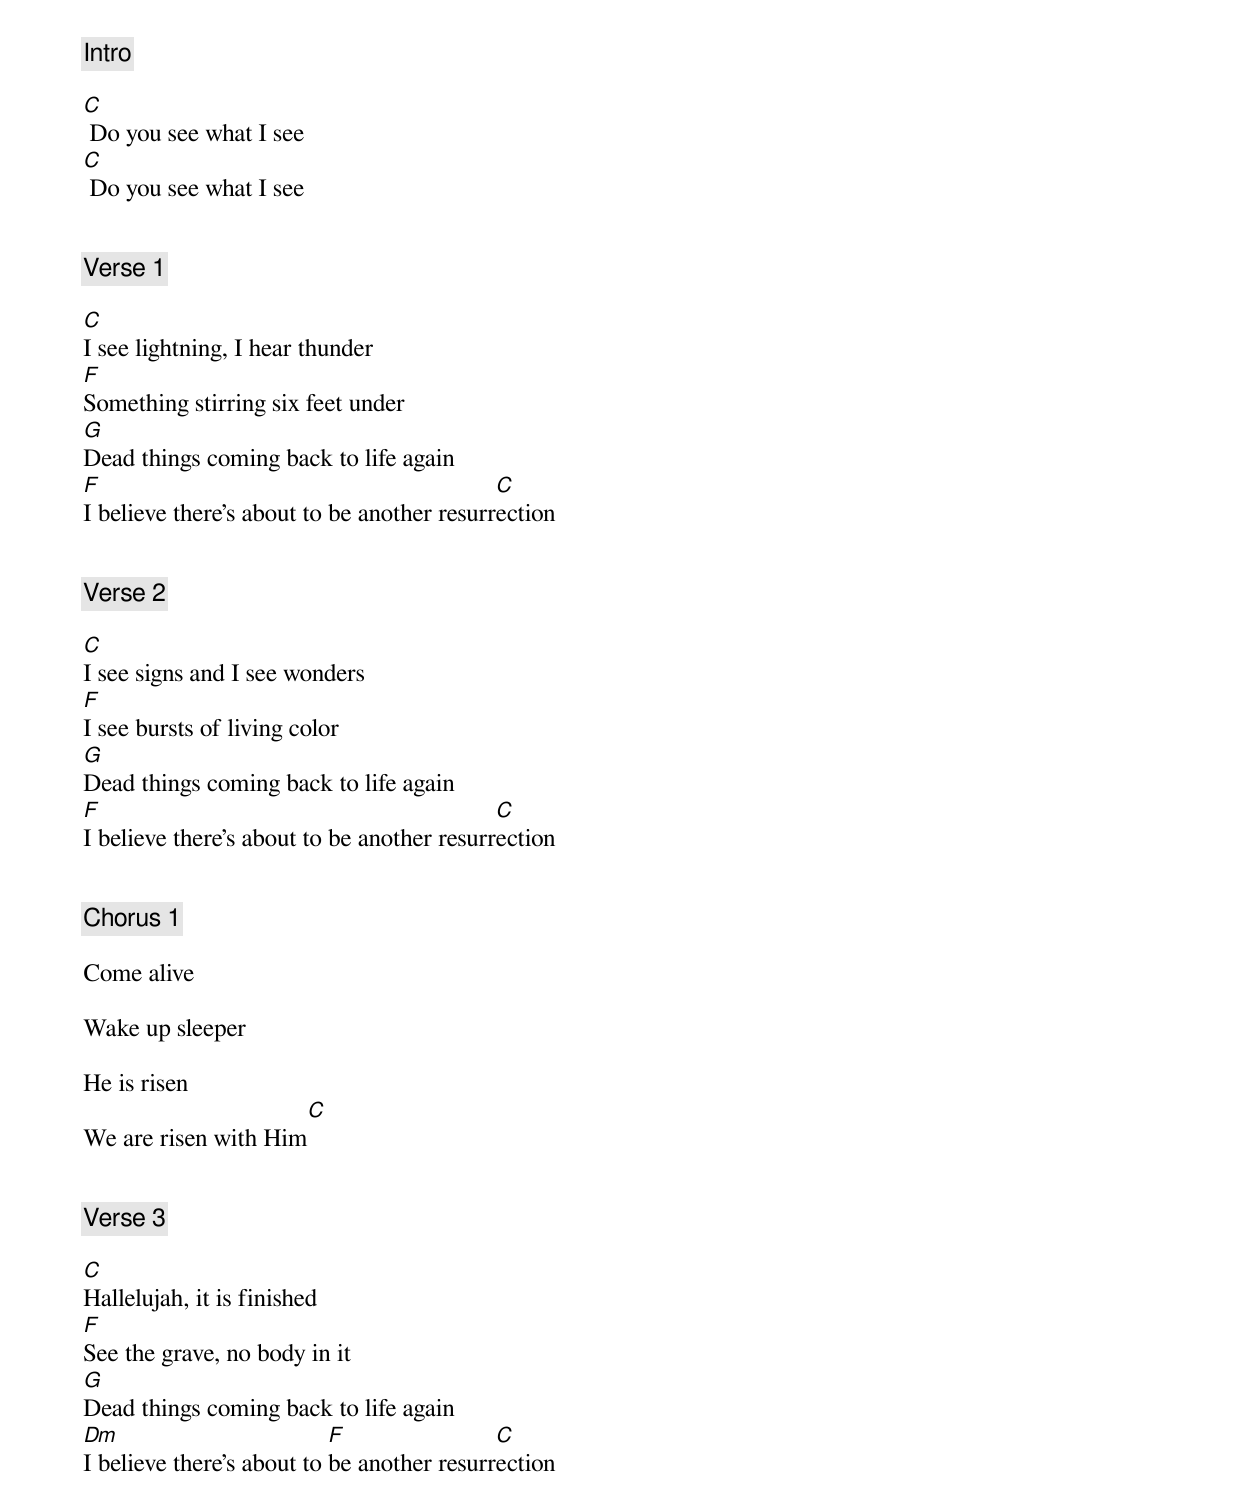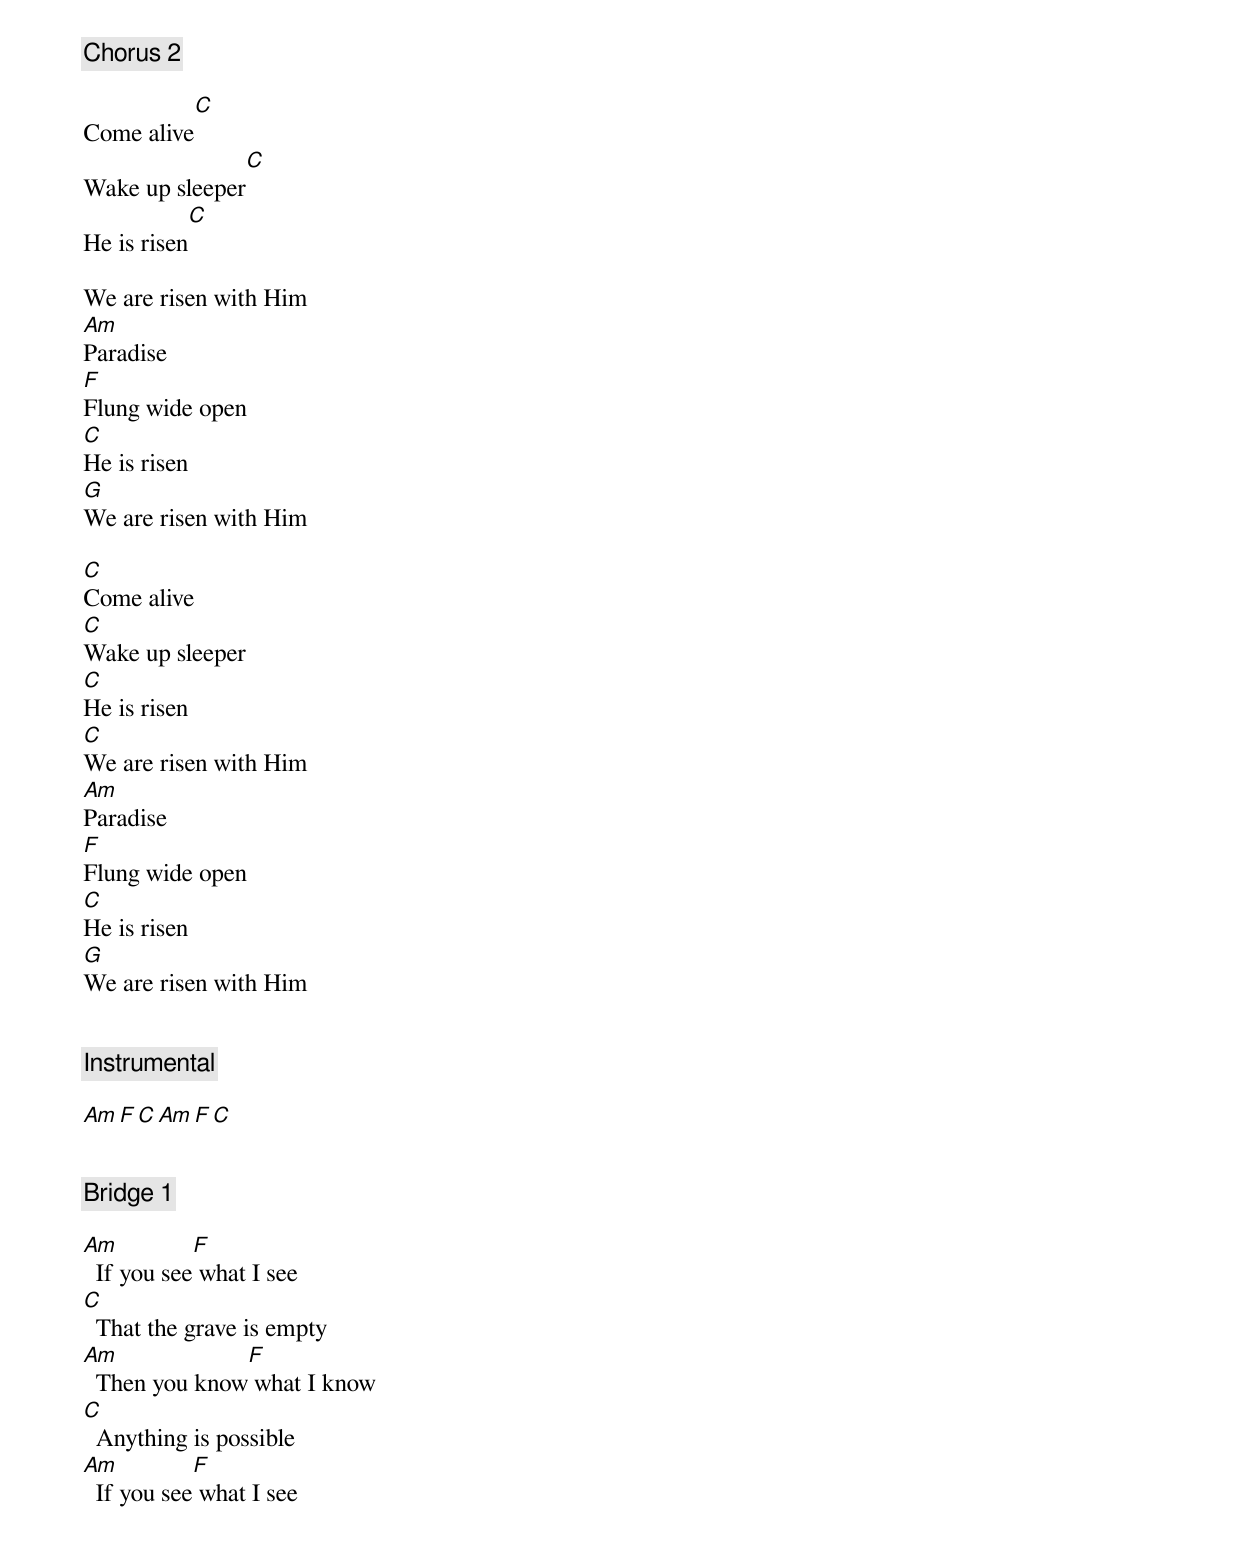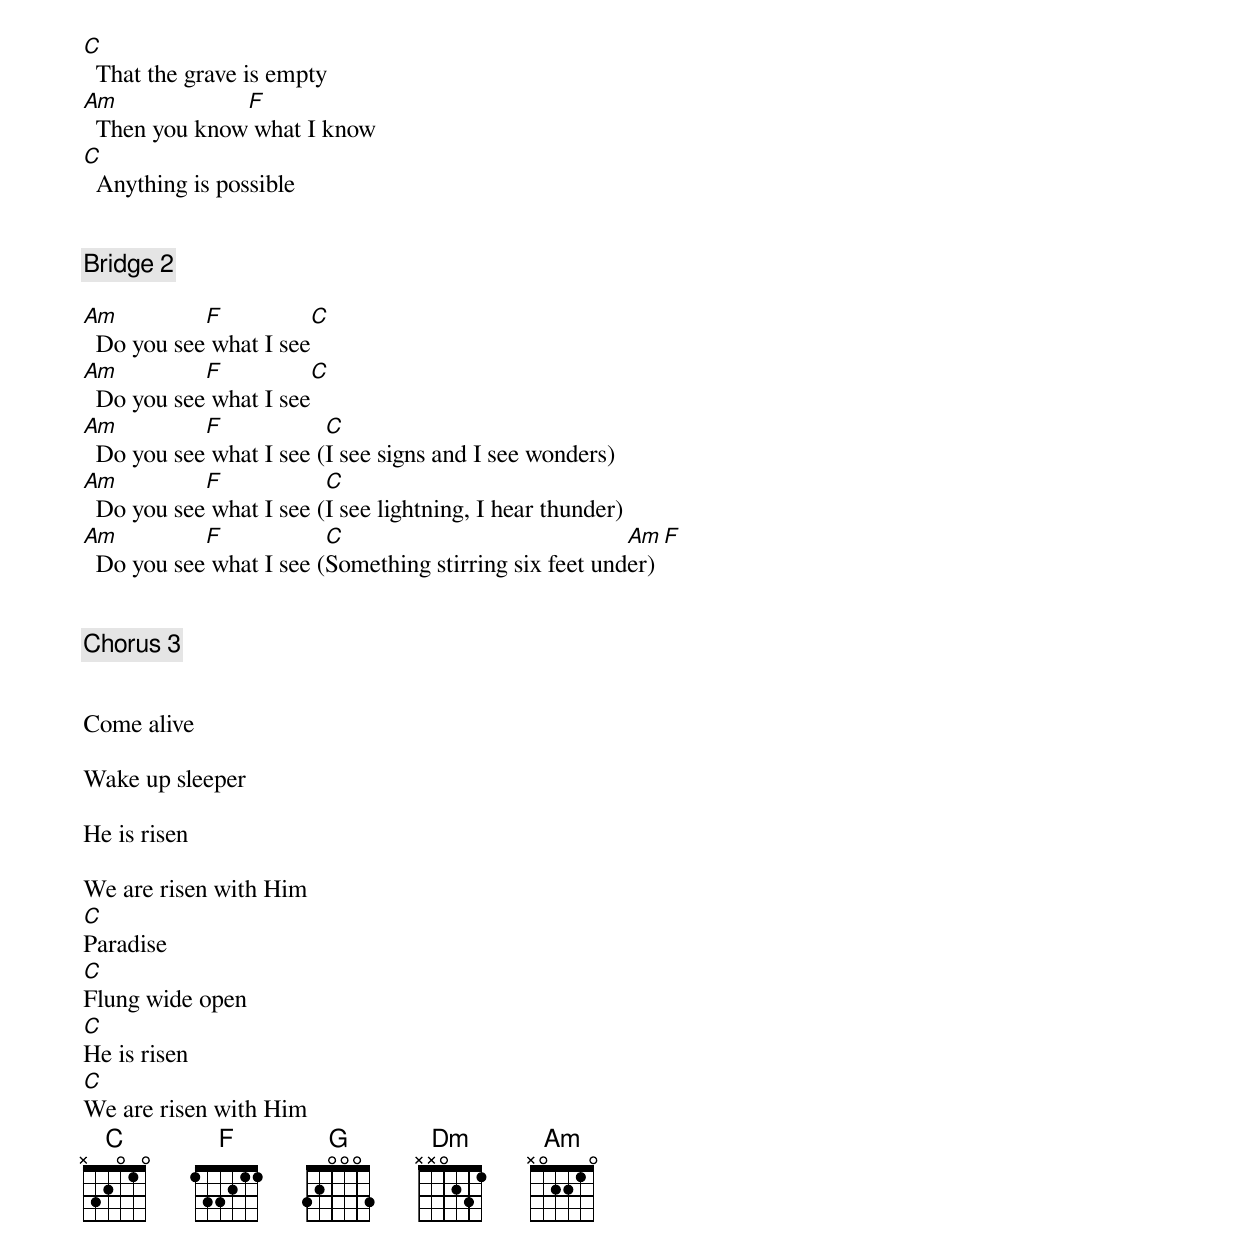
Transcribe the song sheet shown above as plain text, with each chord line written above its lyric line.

[Intro]

C
 Do you see what I see
C
 Do you see what I see


[Verse 1]

C
I see lightning, I hear thunder
F
Something stirring six feet under
G
Dead things coming back to life again
F                                           C
I believe there’s about to be another resurrection


[Verse 2]

C
I see signs and I see wonders
F
I see bursts of living color
G
Dead things coming back to life again
F                                           C
I believe there’s about to be another resurrection


[Chorus 1]

Come alive

Wake up sleeper

He is risen
                     C
We are risen with Him


[Verse 3]

C
Hallelujah, it is finished
F
See the grave, no body in it
G
Dead things coming back to life again
Dm                         F                C
I believe there’s about to be another resurrection


[Chorus 2]

          C
Come alive
                C
Wake up sleeper
            C
He is risen

We are risen with Him
Am
Paradise
F
Flung wide open
C
He is risen
G
We are risen with Him

C
Come alive
C
Wake up sleeper
C
He is risen
C
We are risen with Him
Am
Paradise
F
Flung wide open
C
He is risen
G
We are risen with Him


[Instrumental]

Am   F   C Am   F   C


[Bridge 1]

Am          F
  If you see what I see
C
  That the grave is empty
Am             F
  Then you know what I know
C
  Anything is possible
Am          F
  If you see what I see
C
  That the grave is empty
Am             F
  Then you know what I know
C
  Anything is possible


[Bridge 2]

Am          F          C
  Do you see what I see
Am          F          C
  Do you see what I see
Am          F            C
  Do you see what I see (I see signs and I see wonders)
Am          F            C
  Do you see what I see (I see lightning, I hear thunder)
Am          F            C                              Am    F
  Do you see what I see (Something stirring six feet under)


[Chorus 3]


Come alive

Wake up sleeper

He is risen

We are risen with Him
C
Paradise
C
Flung wide open
C
He is risen
C
We are risen with Him
